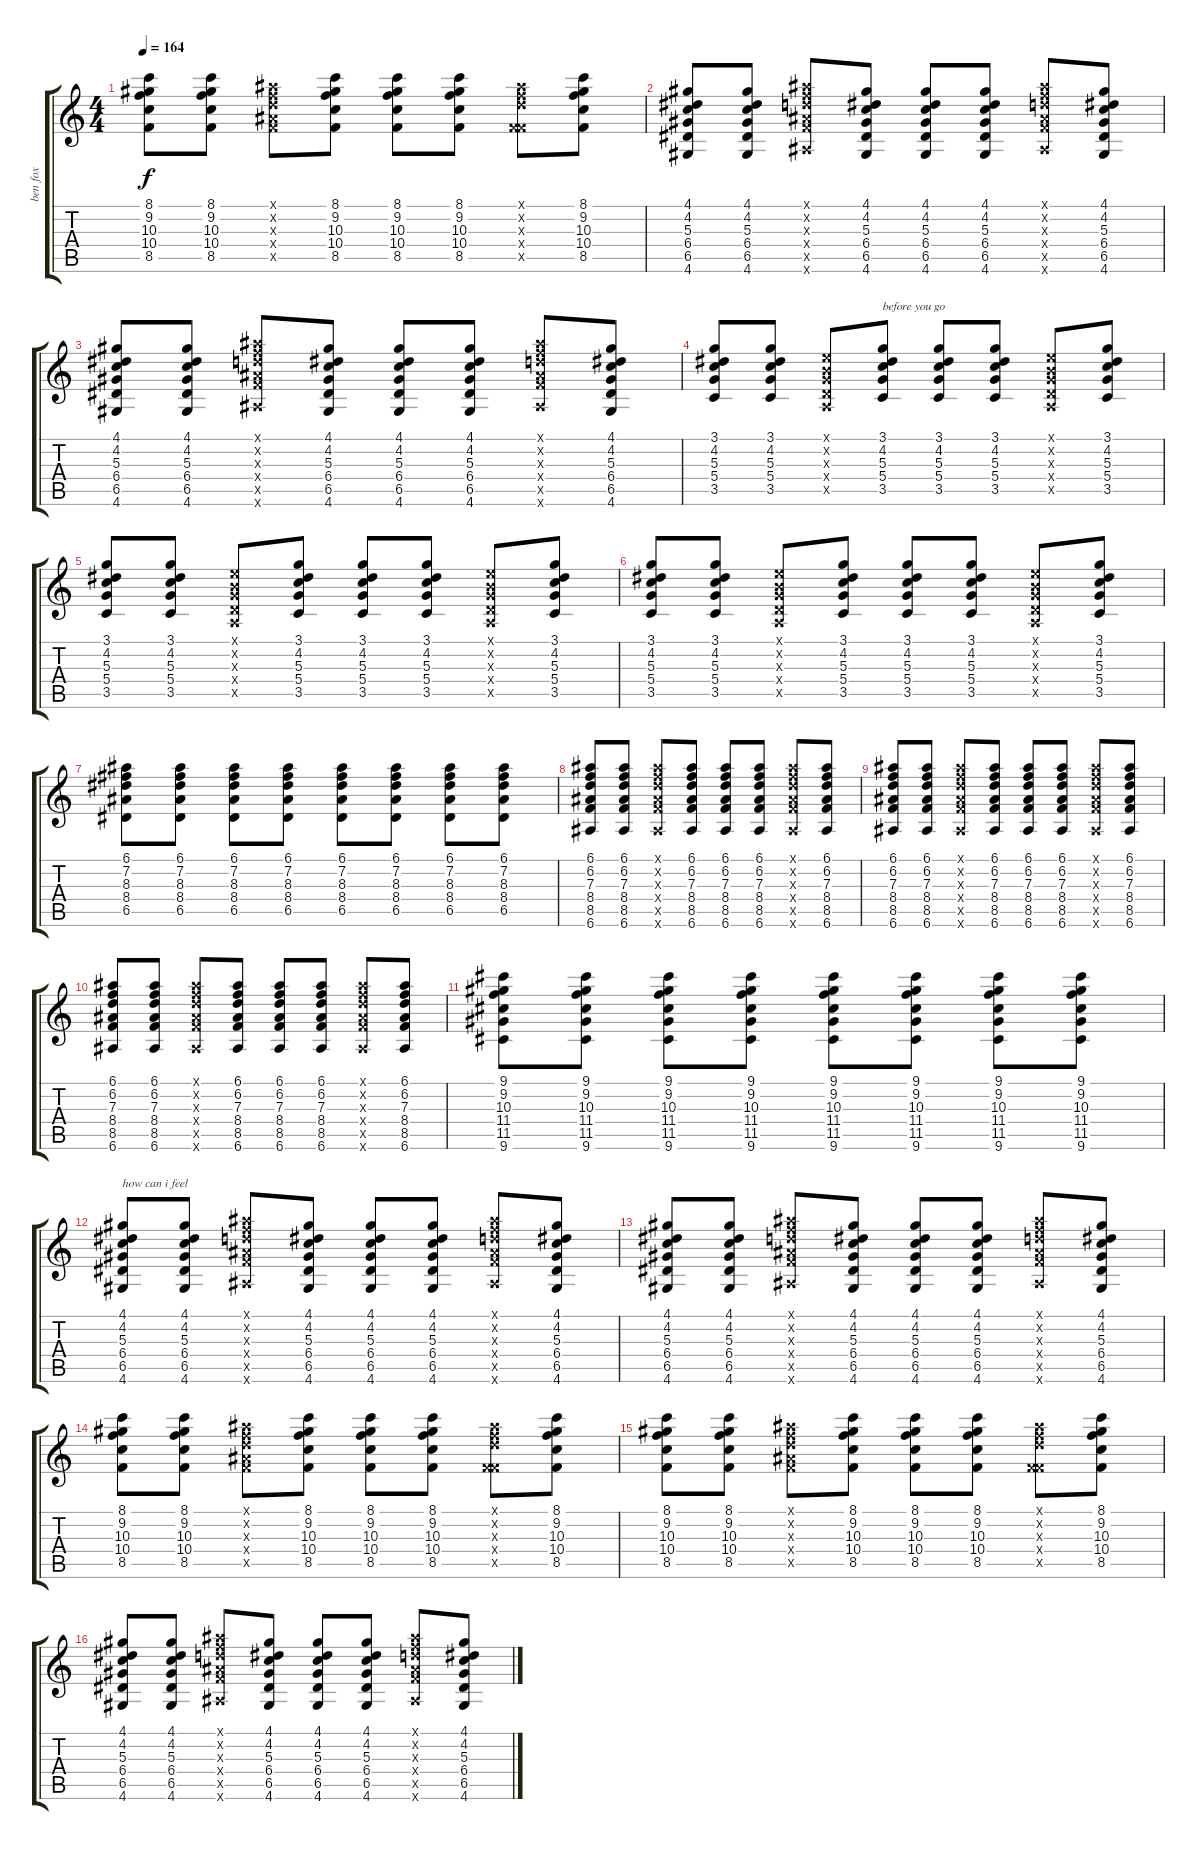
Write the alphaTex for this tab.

\track ("ben fox" "ben fox") {instrument electricguitarclean}
\staff {score tabs}
\tuning (E4 B3 G3 D3 A2 E2) {hide}
\ts (4 4)
\tempo 164
\clef g2
\ks c
(8.1 9.2 10.3 10.4 8.5).8{dy f} (8.1 9.2 10.3 10.4 8.5).8 (6.1{x} 6.2{x} 7.3{x} 8.4{x} 8.5{x}).8 (8.1 9.2 10.3 10.4 8.5).8 (8.1 9.2 10.3 10.4 8.5).8 (8.1 9.2 10.3 10.4 8.5).8 (6.1{x} 6.2{x} 7.3{x} 3.4{x} 8.5{x}).8 (8.1 9.2 10.3 10.4 8.5).8 |
(4.1 4.2 5.3 6.4 6.5 4.6).8 (4.1 4.2 5.3 6.4 6.5 4.6).8 (6.1{x} 6.2{x} 7.3{x} 8.4{x} 8.5{x} 6.6{x}).8 (4.1 4.2 5.3 6.4 6.5 4.6).8 (4.1 4.2 5.3 6.4 6.5 4.6).8 (4.1 4.2 5.3 6.4 6.5 4.6).8 (6.1{x} 6.2{x} 7.3{x} 8.4{x} 8.5{x} 6.6{x}).8 (4.1 4.2 5.3 6.4 6.5 4.6).8 |
(4.1 4.2 5.3 6.4 6.5 4.6).8 (4.1 4.2 5.3 6.4 6.5 4.6).8 (6.1{x} 6.2{x} 7.3{x} 8.4{x} 8.5{x} 6.6{x}).8 (4.1 4.2 5.3 6.4 6.5 4.6).8 (4.1 4.2 5.3 6.4 6.5 4.6).8 (4.1 4.2 5.3 6.4 6.5 4.6).8 (6.1{x} 6.2{x} 7.3{x} 8.4{x} 8.5{x} 6.6{x}).8 (4.1 4.2 5.3 6.4 6.5 4.6).8 |
(3.1 4.2 5.3 5.4 3.5).8 (3.1 4.2 5.3 5.4 3.5).8 (0.1{x} 0.2{x} 0.3{x} 0.4{x} 0.5{x}).8 (3.1 4.2 5.3 5.4 3.5).8{txt "before you go"} (3.1 4.2 5.3 5.4 3.5).8 (3.1 4.2 5.3 5.4 3.5).8 (0.1{x} 0.2{x} 0.3{x} 0.4{x} 0.5{x}).8 (3.1 4.2 5.3 5.4 3.5).8 |
(3.1 4.2 5.3 5.4 3.5).8 (3.1 4.2 5.3 5.4 3.5).8 (0.1{x} 0.2{x} 0.3{x} 0.4{x} 0.5{x}).8 (3.1 4.2 5.3 5.4 3.5).8 (3.1 4.2 5.3 5.4 3.5).8 (3.1 4.2 5.3 5.4 3.5).8 (0.1{x} 0.2{x} 0.3{x} 0.4{x} 0.5{x}).8 (3.1 4.2 5.3 5.4 3.5).8 |
(3.1 4.2 5.3 5.4 3.5).8 (3.1 4.2 5.3 5.4 3.5).8 (0.1{x} 0.2{x} 0.3{x} 0.4{x} 0.5{x}).8 (3.1 4.2 5.3 5.4 3.5).8 (3.1 4.2 5.3 5.4 3.5).8 (3.1 4.2 5.3 5.4 3.5).8 (0.1{x} 0.2{x} 0.3{x} 0.4{x} 0.5{x}).8 (3.1 4.2 5.3 5.4 3.5).8 |
(6.1 7.2 8.3 8.4 6.5).8 (6.1 7.2 8.3 8.4 6.5).8 (6.1 7.2 8.3 8.4 6.5).8 (6.1 7.2 8.3 8.4 6.5).8 (6.1 7.2 8.3 8.4 6.5).8 (6.1 7.2 8.3 8.4 6.5).8 (6.1 7.2 8.3 8.4 6.5).8 (6.1 7.2 8.3 8.4 6.5).8 |
(6.1 6.2 7.3 8.4 8.5 6.6).8 (6.1 6.2 7.3 8.4 8.5 6.6).8 (6.1{x} 6.2{x} 7.3{x} 8.4{x} 8.5{x} 6.6{x}).8 (6.1 6.2 7.3 8.4 8.5 6.6).8 (6.1 6.2 7.3 8.4 8.5 6.6).8 (6.1 6.2 7.3 8.4 8.5 6.6).8 (6.1{x} 6.2{x} 7.3{x} 8.4{x} 8.5{x} 6.6{x}).8 (6.1 6.2 7.3 8.4 8.5 6.6).8 |
(6.1 6.2 7.3 8.4 8.5 6.6).8 (6.1 6.2 7.3 8.4 8.5 6.6).8 (6.1{x} 6.2{x} 7.3{x} 8.4{x} 8.5{x} 6.6{x}).8 (6.1 6.2 7.3 8.4 8.5 6.6).8 (6.1 6.2 7.3 8.4 8.5 6.6).8 (6.1 6.2 7.3 8.4 8.5 6.6).8 (6.1{x} 6.2{x} 7.3{x} 8.4{x} 8.5{x} 6.6{x}).8 (6.1 6.2 7.3 8.4 8.5 6.6).8 |
(6.1 6.2 7.3 8.4 8.5 6.6).8 (6.1 6.2 7.3 8.4 8.5 6.6).8 (6.1{x} 6.2{x} 7.3{x} 8.4{x} 8.5{x} 6.6{x}).8 (6.1 6.2 7.3 8.4 8.5 6.6).8 (6.1 6.2 7.3 8.4 8.5 6.6).8 (6.1 6.2 7.3 8.4 8.5 6.6).8 (6.1{x} 6.2{x} 7.3{x} 8.4{x} 8.5{x} 6.6{x}).8 (6.1 6.2 7.3 8.4 8.5 6.6).8 |
(9.1 9.2 10.3 11.4 11.5 9.6).8 (9.1 9.2 10.3 11.4 11.5 9.6).8 (9.1 9.2 10.3 11.4 11.5 9.6).8 (9.1 9.2 10.3 11.4 11.5 9.6).8 (9.1 9.2 10.3 11.4 11.5 9.6).8 (9.1 9.2 10.3 11.4 11.5 9.6).8 (9.1 9.2 10.3 11.4 11.5 9.6).8 (9.1 9.2 10.3 11.4 11.5 9.6).8 |
(4.1 4.2 5.3 6.4 6.5 4.6).8{txt "how can i feel"} (4.1 4.2 5.3 6.4 6.5 4.6).8 (6.1{x} 6.2{x} 7.3{x} 8.4{x} 8.5{x} 6.6{x}).8 (4.1 4.2 5.3 6.4 6.5 4.6).8 (4.1 4.2 5.3 6.4 6.5 4.6).8 (4.1 4.2 5.3 6.4 6.5 4.6).8 (6.1{x} 6.2{x} 7.3{x} 8.4{x} 8.5{x} 6.6{x}).8 (4.1 4.2 5.3 6.4 6.5 4.6).8 |
(4.1 4.2 5.3 6.4 6.5 4.6).8 (4.1 4.2 5.3 6.4 6.5 4.6).8 (6.1{x} 6.2{x} 7.3{x} 8.4{x} 8.5{x} 6.6{x}).8 (4.1 4.2 5.3 6.4 6.5 4.6).8 (4.1 4.2 5.3 6.4 6.5 4.6).8 (4.1 4.2 5.3 6.4 6.5 4.6).8 (6.1{x} 6.2{x} 7.3{x} 8.4{x} 8.5{x} 6.6{x}).8 (4.1 4.2 5.3 6.4 6.5 4.6).8 |
(8.1 9.2 10.3 10.4 8.5).8 (8.1 9.2 10.3 10.4 8.5).8 (6.1{x} 6.2{x} 7.3{x} 8.4{x} 8.5{x}).8 (8.1 9.2 10.3 10.4 8.5).8 (8.1 9.2 10.3 10.4 8.5).8 (8.1 9.2 10.3 10.4 8.5).8 (6.1{x} 6.2{x} 7.3{x} 3.4{x} 8.5{x}).8 (8.1 9.2 10.3 10.4 8.5).8 |
(8.1 9.2 10.3 10.4 8.5).8 (8.1 9.2 10.3 10.4 8.5).8 (6.1{x} 6.2{x} 7.3{x} 8.4{x} 8.5{x}).8 (8.1 9.2 10.3 10.4 8.5).8 (8.1 9.2 10.3 10.4 8.5).8 (8.1 9.2 10.3 10.4 8.5).8 (6.1{x} 6.2{x} 7.3{x} 3.4{x} 8.5{x}).8 (8.1 9.2 10.3 10.4 8.5).8 |
(4.1 4.2 5.3 6.4 6.5 4.6).8 (4.1 4.2 5.3 6.4 6.5 4.6).8 (6.1{x} 6.2{x} 7.3{x} 8.4{x} 8.5{x} 6.6{x}).8 (4.1 4.2 5.3 6.4 6.5 4.6).8 (4.1 4.2 5.3 6.4 6.5 4.6).8 (4.1 4.2 5.3 6.4 6.5 4.6).8 (6.1{x} 6.2{x} 7.3{x} 8.4{x} 8.5{x} 6.6{x}).8 (4.1 4.2 5.3 6.4 6.5 4.6).8
